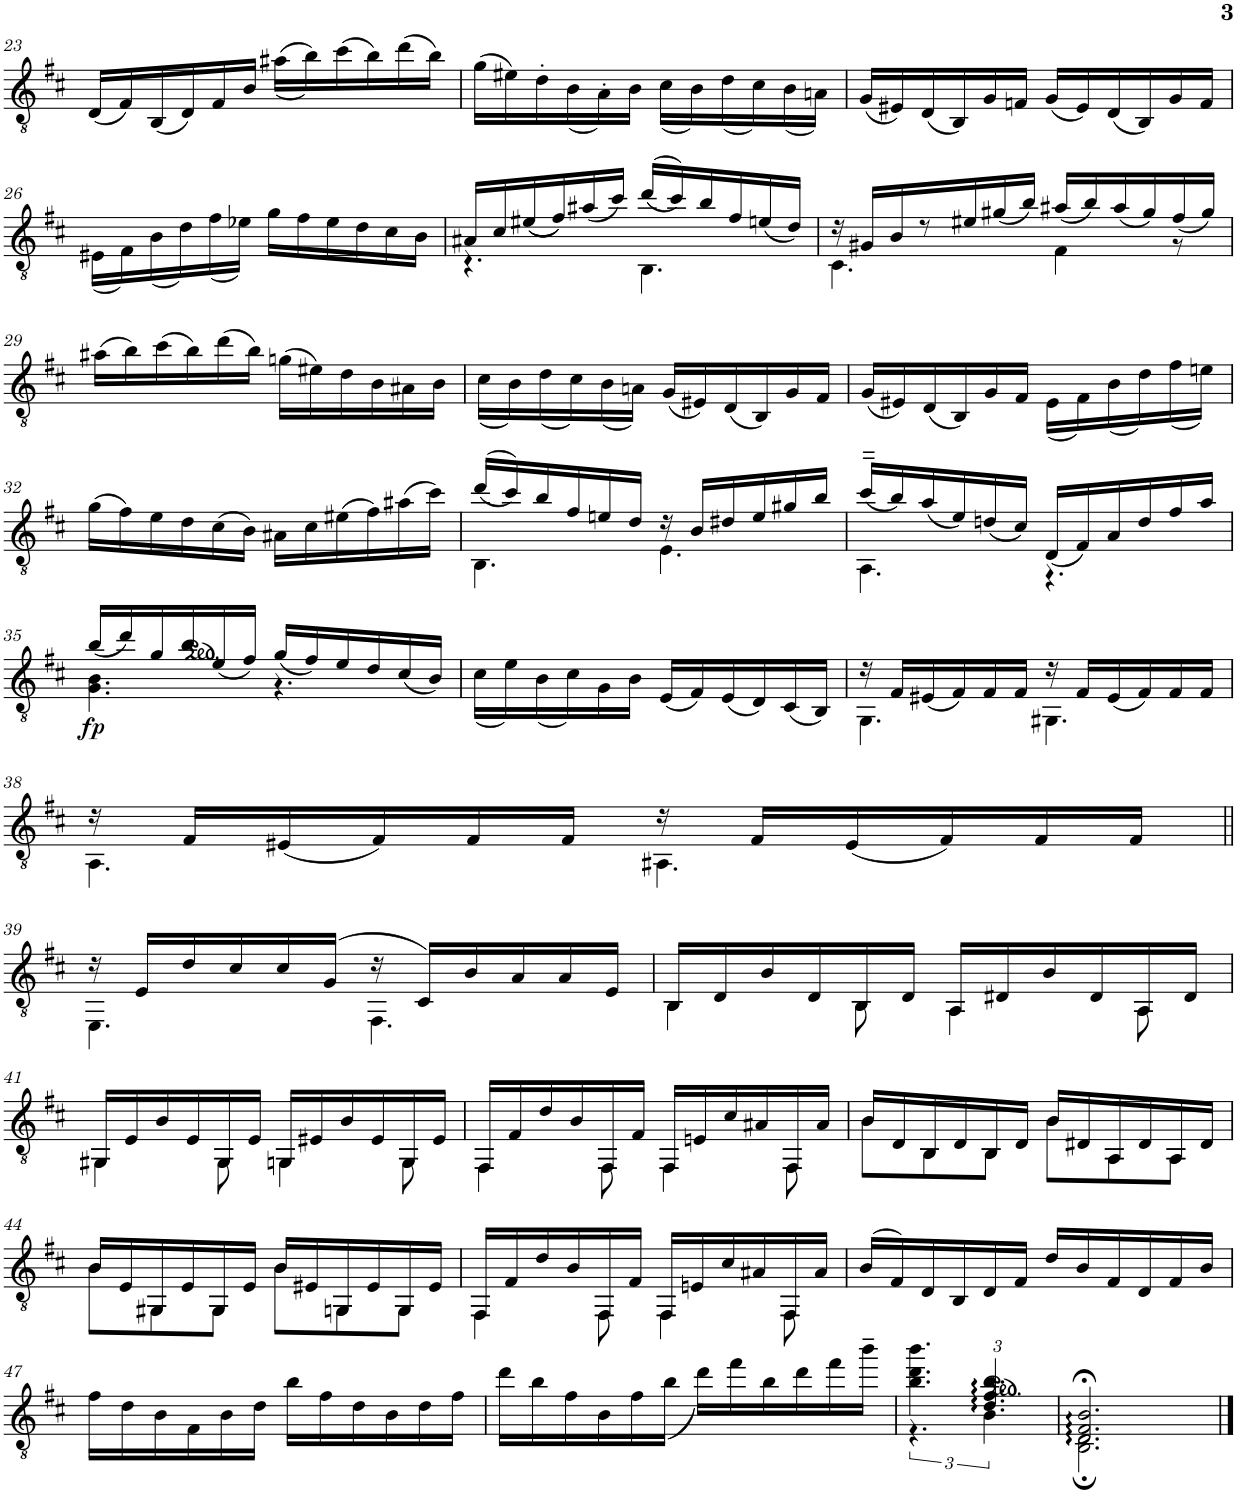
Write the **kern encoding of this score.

**kern	**dynam
*part1	*part1
*staff1	*staff1
*I"Classical Guitar	*
*I'Guit.	*
!!LO:PB:g=z
*clefGv2	*
*k[f#c#]	*
*M3/4	*
=23	=23
(<16D/LL	.
16F#/)	.
(<16BB/	.
16D/)	.
16F#/	.
16B/JJ	.
(>(<16a#X\LL	.
16b\))	.
(>16cc#\	.
16b\)	.
(>16dd\	.
16b\JJ)	.
=24	=24
(>16g\LL	.
16e#X\)	.
16d'\	.
(<16B\	.
16A'\)	.
16B\JJ	.
(<16c#\LL	.
16B\)	.
(<16d\	.
16c#\)	.
(<16B\	.
16An\JJ)	.
=25	=25
(<16G/LL	.
16E#X/)	.
(<16D/	.
16BB/)	.
16G/	.
16Fn/JJ	.
(<16G/LL	.
16E#/)	.
(<16D/	.
16BB/)	.
16G/	.
16F/JJ	.
!!LO:LB:g=z
=26	=26
(<16E#X\LL	.
16F#\)	.
(<16B\	.
16d\)	.
(<16f#\	.
16e-X\JJ)	.
16g\LL	.
16f#\	.
16e-\	.
16d\	.
16c#\	.
16B\JJ	.
=27	=27
*^	*
16A#X/LL	4.r	.
16c#/	.	.
(<(<16e#X/	.	.
16f#/))	.	.
(<16a#X/	.	.
16cc#/JJ)	.	.
(<(>16dd/LL	4.BB\	.
16cc#/))	.	.
16b/	.	.
16f#/	.	.
(<16en/	.	.
16d/JJ)	.	.
=28	=28	=28
16r	4.C#\	.
16G#X/LL	.	.
16B/J	.	.
8r	.	.
16e#X/L	.	.
(<16g#X/	8ryy	.
16b/JJ)	.	.
(<16a#X/LL	4F#\	.
16b/)	.	.
(<16a#/	.	.
16g#/)	.	.
(<16f#/	8r	.
16g#/JJ)	.	.
*v	*v	*
!!LO:LB:g=z
=29	=29
(>16a#X\LL	.
16b\)	.
(>16cc#\	.
16b\)	.
(>16dd\	.
16b\JJ)	.
(>16gn\LL	.
16e#X\)	.
16d\	.
16B\	.
16A#X\	.
16B\JJ	.
=30	=30
(<16c#\LL	.
16B\)	.
(<16d\	.
16c#\)	.
(<16B\	.
16An\JJ)	.
(<16G/LL	.
16E#X/)	.
(<16D/	.
16BB/)	.
16G/	.
16F#/JJ	.
=31	=31
(<16G/LL	.
16E#X/)	.
(<16D/	.
16BB/)	.
16G/	.
16F#/JJ	.
(<16E#\LL	.
16F#\)	.
(<16B\	.
16d\)	.
(<16f#\	.
16en\JJ)	.
!!LO:LB:g=z
=32	=32
(>16g\LL	.
16f#\)	.
16e\	.
16d\	.
(>16c#\	.
16B\JJ)	.
16A#X\LL	.
16c#\	.
(>16e#X\	.
16f#\)	.
(>16a#X\	.
16cc#\JJ)	.
=33	=33
*^	*
(<(>16dd/LL	4.BB\	.
16cc#/))	.	.
16b/	.	.
16f#/	.	.
16en/	.	.
16d/JJ	.	.
16r	4.E\	.
16B/LL	.	.
16d#X/	.	.
16e/	.	.
16g#X/	.	.
16b/JJ	.	.
=34	=34	=34
(<16cc#~~/LL	4.AA\	.
16b/)	.	.
(<16a/	.	.
16e/)	.	.
(<16dn/	.	.
16c#/JJ)	.	.
(<16D/LL	4.r	.
16F#/)	.	.
16A/	.	.
16d/	.	.
16f#/	.	.
16a/JJ	.	.
!!LO:LB:g=z	!!
=35	=35	=35
!	!	!LO:DY:b
(<16b/LL	4.G\ 4.B\	fp
16dd/)	.	.
16g/	.	.
16b/	.	.
(<16e/	.	.
16f#/JJ)	.	.
(<16g/LL	4.r	.
16f#/)	.	.
16e/	.	.
16d/	.	.
(<16c#/	.	.
16B/JJ)	.	.
*v	*v	*
=36	=36
(<16c#\LL	.
16e\)	.
(<16B\	.
16c#\)	.
16G\	.
16B\JJ	.
(<16E/LL	.
16F#/)	.
(<16E/	.
16D/)	.
(<16C#/	.
16BB/JJ)	.
=37	=37
*^	*
16r	4.GG\	.
16F#/LL	.	.
(<16E#X/	.	.
16F#/)	.	.
16F#/	.	.
16F#/JJ	.	.
16r	4.GG#X\	.
16F#/LL	.	.
(<16E#/	.	.
16F#/)	.	.
16F#/	.	.
16F#/JJ	.	.
!!LO:LB:g=z	!!
=38	=38	=38
16r	4.AA\	.
16F#/LL	.	.
(<16E#X/	.	.
16F#/)	.	.
16F#/	.	.
16F#/JJ	.	.
16r	4.AA#X\	.
16F#/LL	.	.
(<16E#/	.	.
16F#/)	.	.
16F#/	.	.
16F#/JJ	.	.
!!LO:LB:g=z	!!
=39||	=39||	=39||
16r	4.EE\	.
16E/LL	.	.
16d/	.	.
16c#/	.	.
16c#/	.	.
(>16G/JJ	.	.
16r	4.FF#\	.
16C#/LL)	.	.
16B/	.	.
16A/	.	.
16A/	.	.
16E/JJ	.	.
=40	=40	=40
16BB/LL	4BB\	.
16D/	.	.
16B/	.	.
16D/	.	.
16BB/	8BB\	.
16D/JJ	.	.
16AA/LL	4AA\	.
16D#X/	.	.
16B/	.	.
16D#/	.	.
16AA/	8AA\	.
16D#/JJ	.	.
!!LO:LB:g=z	!!
=41	=41	=41
16GG#X/LL	4GG#\	.
16E/	.	.
16B/	.	.
16E/	.	.
16GG#/	8GG#\	.
16E/JJ	.	.
16GGn/LL	4GG\	.
16E#X/	.	.
16B/	.	.
16E#/	.	.
16GG/	8GG\	.
16E#/JJ	.	.
=42	=42	=42
16FF#/LL	4FF#\	.
16F#/	.	.
16d/	.	.
16B/	.	.
16FF#/	8FF#\	.
16F#/JJ	.	.
16FF#/LL	4FF#\	.
16En/	.	.
16c#/	.	.
16A#X/	.	.
16FF#/	8FF#\	.
16A#/JJ	.	.
=43	=43	=43
16B/LL	8B\L	.
16D/	.	.
16BB/	8BB\	.
16D/	.	.
16BB/	8BB\J	.
16D/JJ	.	.
16B/LL	8B\L	.
16D#X/	.	.
16AA/	8AA\	.
16D#/	.	.
16AA/	8AA\J	.
16D#/JJ	.	.
!!LO:LB:g=z	!!
=44	=44	=44
16B/LL	8B\L	.
16E/	.	.
16GG#X/	8GG#\	.
16E/	.	.
16GG#/	8GG#\J	.
16E/JJ	.	.
16B/LL	8B\L	.
16E#X/	.	.
16GGn/	8GG\	.
16E#/	.	.
16GG/	8GG\J	.
16E#/JJ	.	.
=45	=45	=45
16FF#/LL	4FF#\	.
16F#/	.	.
16d/	.	.
16B/	.	.
16FF#/	8FF#\	.
16F#/JJ	.	.
16FF#/LL	4FF#\	.
16En/	.	.
16c#/	.	.
16A#X/	.	.
16FF#/	8FF#\	.
16A#/JJ	.	.
*v	*v	*
=46	=46
(>16B/LL	.
16F#/)	.
16D/	.
16BB/	.
16D/	.
16F#/JJ	.
16d/LL	.
16B/	.
16F#/	.
16D/	.
16F#/	.
16B/JJ	.
!!LO:LB:g=z
=47	=47
16f#\LL	.
16d\	.
16B\	.
16F#\	.
16B\	.
16d\JJ	.
16b\LL	.
16f#\	.
16d\	.
16B\	.
16d\	.
16f#\JJ	.
=48	=48
16dd\LL	.
16b\	.
16f#\	.
16B\	.
16f#\	.
(<16b\JJ	.
16dd\LL)	.
16ff#\	.
16b\	.
16dd\	.
16ff#\	.
16bb~\JJ	.
=49	=49
*^	*
*	*^	*
6.b\ 6.dd\ 6.bb\	4.r	4ryy	.
6.B\	.	6.d/:: 6.f#/:: 6.b/::	.
.	8ryy	.	.
*	*v	*v	*
=50	=50	=50
2.D/::;< 2.F#/::;< 2.B/::;<	2.BB\; 2.D\;	.
*v	*v	*
==	==
*-	*-
